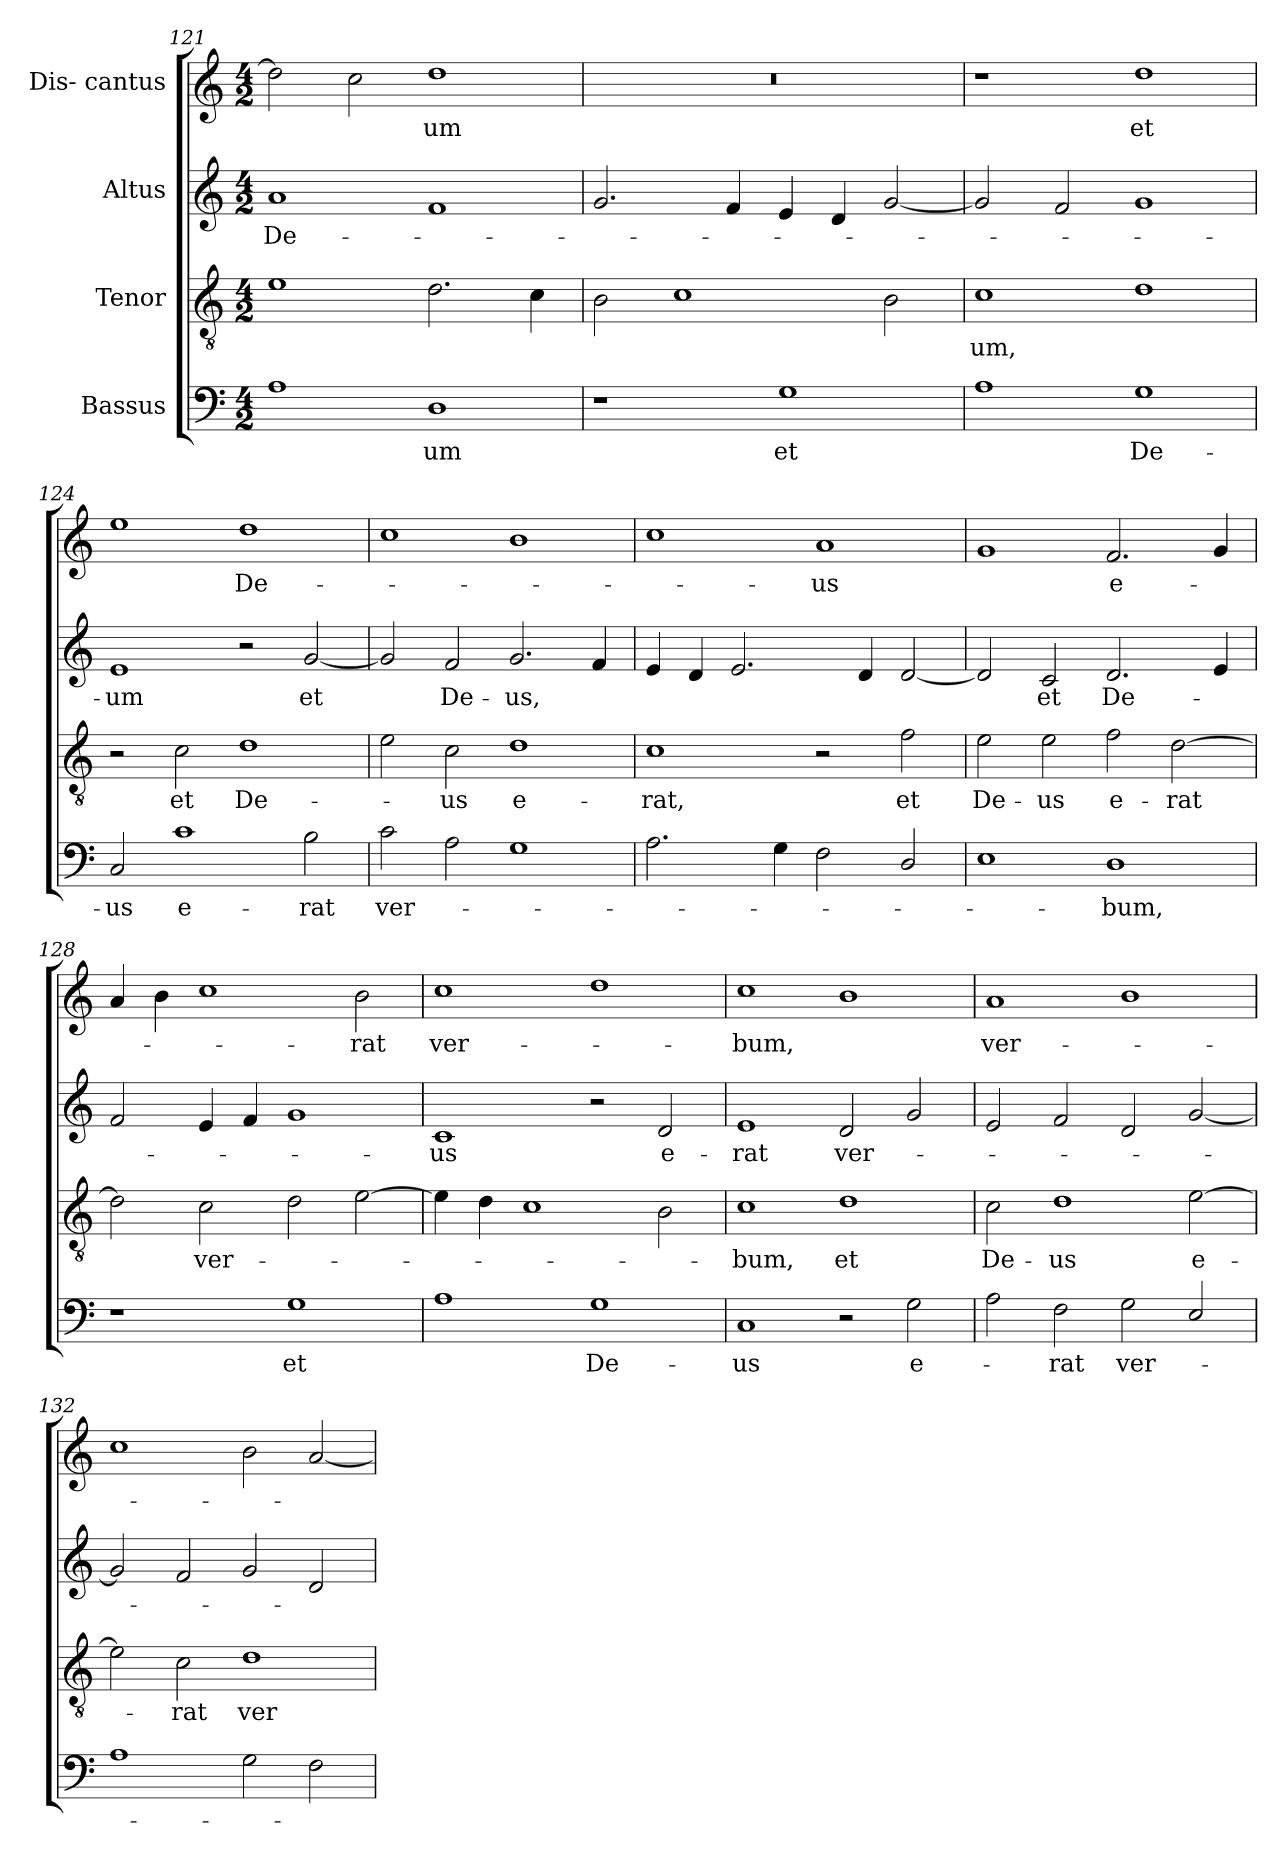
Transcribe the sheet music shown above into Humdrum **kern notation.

**kern	**text	**kern	**text	**kern	**text	**kern	**text
*part4	*part4	*part3	*part3	*part2	*part2	*part1	*part1
*staff4	*staff4	*staff3	*staff3	*staff2	*staff2	*staff1	*staff1
*I"Bassus	*	*I"Tenor	*	*I"Altus	*	*I"Dis- cantus	*
*clefF4	*	*clefGv2	*	*clefG2	*	*clefG2	*
*k[]	*	*k[]	*	*k[]	*	*k[]	*
*M4/2	*	*M4/2	*	*M4/2	*	*M4/2	*
=121	=121	=121	=121	=121	=121	=121	=121
!	!	!	!	!	!LO:LY:b	!	!
1A	.	1e	.	1a	De-	2dd\]	.
.	.	.	.	.	.	2cc\	.
!	!LO:LY:b	!	!	!	!	!	!LO:LY:b
1D	-um	2.d\	.	1f	.	1dd	-um
.	.	4c\	.	.	.	.	.
=122	=122	=122	=122	=122	=122	=122	=122
1r	.	2B\	.	2.g/	.	0r	.
.	.	1c	.	.	.	.	.
.	.	.	.	4f/	.	.	.
!	!LO:LY:b	!	!	!	!	!	!
1G	et	.	.	4e/	.	.	.
.	.	.	.	4d/	.	.	.
.	.	2B\	.	[2g	.	.	.
=123	=123	=123	=123	=123	=123	=123	=123
!	!	!	!LO:LY:b	!	!	!	!
1A	.	1c	-um,	2g/]	.	1r	.
.	.	.	.	2f/	.	.	.
!	!LO:LY:b	!	!	!	!	!	!LO:LY:b
1G	De-	1d	.	1g	.	1dd	et
=124	=124	=124	=124	=124	=124	=124	=124
!	!LO:LY:b	!	!	!	!LO:LY:b	!	!
2C/	-us	2r	.	1e	-um	1ee	.
!	!LO:LY:b	!	!LO:LY:b	!	!	!	!
1c	e-	2c\	et	.	.	.	.
!	!	!	!LO:LY:b	!	!	!	!LO:LY:b
.	.	1d	De-	2r	.	1dd	De-
!	!LO:LY:b	!	!	!	!LO:LY:b	!	!
2B\	-rat	.	.	[2g	et	.	.
=125	=125	=125	=125	=125	=125	=125	=125
!	!LO:LY:b	!	!	!	!	!	!
2c\	ver-	2e\	.	2g/]	.	1cc	.
!	!	!	!LO:LY:b	!	!LO:LY:b	!	!
2A\	.	2c\	-us	2f/	De-	.	.
!	!	!	!LO:LY:b	!	!LO:LY:b	!	!
1G	.	1d	e-	2.g/	-us,	1b	.
.	.	.	.	4f/	.	.	.
!!LO:LB:g=z
=126	=126	=126	=126	=126	=126	=126	=126
!	!	!	!LO:LY:b	!	!	!	!
2.A\	.	1c	-rat,	4e/	.	1cc	.
.	.	.	.	4d/	.	.	.
.	.	.	.	2.e/	.	.	.
4G\	.	.	.	.	.	.	.
!	!	!	!	!	!	!	!LO:LY:b
2F\	.	2r	.	.	.	1a	-us
.	.	.	.	4d/	.	.	.
!	!	!	!LO:LY:b	!	!	!	!
2D/	.	2f\	et	[2d	.	.	.
=127	=127	=127	=127	=127	=127	=127	=127
!	!	!	!LO:LY:b	!	!	!	!
1E	.	2e\	De-	2d/]	.	1g	.
!	!	!	!LO:LY:b	!	!LO:LY:b	!	!
.	.	2e\	-us	2c/	et	.	.
!	!LO:LY:b	!	!LO:LY:b	!	!LO:LY:b	!	!LO:LY:b
1D	-bum,	2f\	e-	2.d/	De-	2.f/	e-
!	!	!	!LO:LY:b	!	!	!	!
.	.	[2d	-rat	.	.	.	.
.	.	.	.	4e/	.	4g/	.
=128	=128	=128	=128	=128	=128	=128	=128
1r	.	2d\]	.	2f/	.	4a/	.
.	.	.	.	.	.	4b\	.
!	!	!	!LO:LY:b	!	!	!	!
.	.	2c\	ver-	4e/	.	1cc	.
.	.	.	.	4f/	.	.	.
!	!LO:LY:b	!	!	!	!	!	!
1G	et	2d\	.	1g	.	.	.
!	!	!	!	!	!	!	!LO:LY:b
.	.	[2e\	.	.	.	2b\	-rat
=129	=129	=129	=129	=129	=129	=129	=129
!	!	!	!	!	!LO:LY:b	!	!LO:LY:b
1A	.	4e\]	.	1c	-us	1cc	ver-
.	.	4d\	.	.	.	.	.
.	.	1c	.	.	.	.	.
!	!LO:LY:b	!	!	!	!	!	!
1G	De-	.	.	2r	.	1dd	.
!	!	!	!	!	!LO:LY:b	!	!
.	.	2B\	.	2d/	e-	.	.
=130	=130	=130	=130	=130	=130	=130	=130
!	!LO:LY:b	!	!LO:LY:b	!	!LO:LY:b	!	!LO:LY:b
1C	-us	1c	-bum,	1e	-rat	1cc	-bum,
!	!	!	!LO:LY:b	!	!LO:LY:b	!	!
2r	.	1d	et	2d/	ver-	1b	.
!	!LO:LY:b	!	!	!	!	!	!
2G\	e-	.	.	2g/	.	.	.
=131	=131	=131	=131	=131	=131	=131	=131
!	!	!	!LO:LY:b	!	!	!	!LO:LY:b
2A\	.	2c\	De-	2e/	.	1a	ver-
!	!LO:LY:b	!	!LO:LY:b	!	!	!	!
2F\	-rat	1d	-us	2f/	.	.	.
!	!LO:LY:b	!	!	!	!	!	!
2G\	ver-	.	.	2d/	.	1b	.
!	!	!	!LO:LY:b	!	!	!	!
2E/	.	[2e	e-	[2g	.	.	.
!!LO:LB:g=z
=132	=132	=132	=132	=132	=132	=132	=132
1A	.	2e\]	.	2g/]	.	1cc	.
!	!	!	!LO:LY:b	!	!	!	!
.	.	2c\	-rat	2f/	.	.	.
!	!	!	!LO:LY:b	!	!	!	!
2G\	.	1d	ver-	2g/	.	2b\	.
2F\	.	.	.	2d/	.	[2a/	.
=	=	=	=	=	=	=	=
*-	*-	*-	*-	*-	*-	*-	*-
